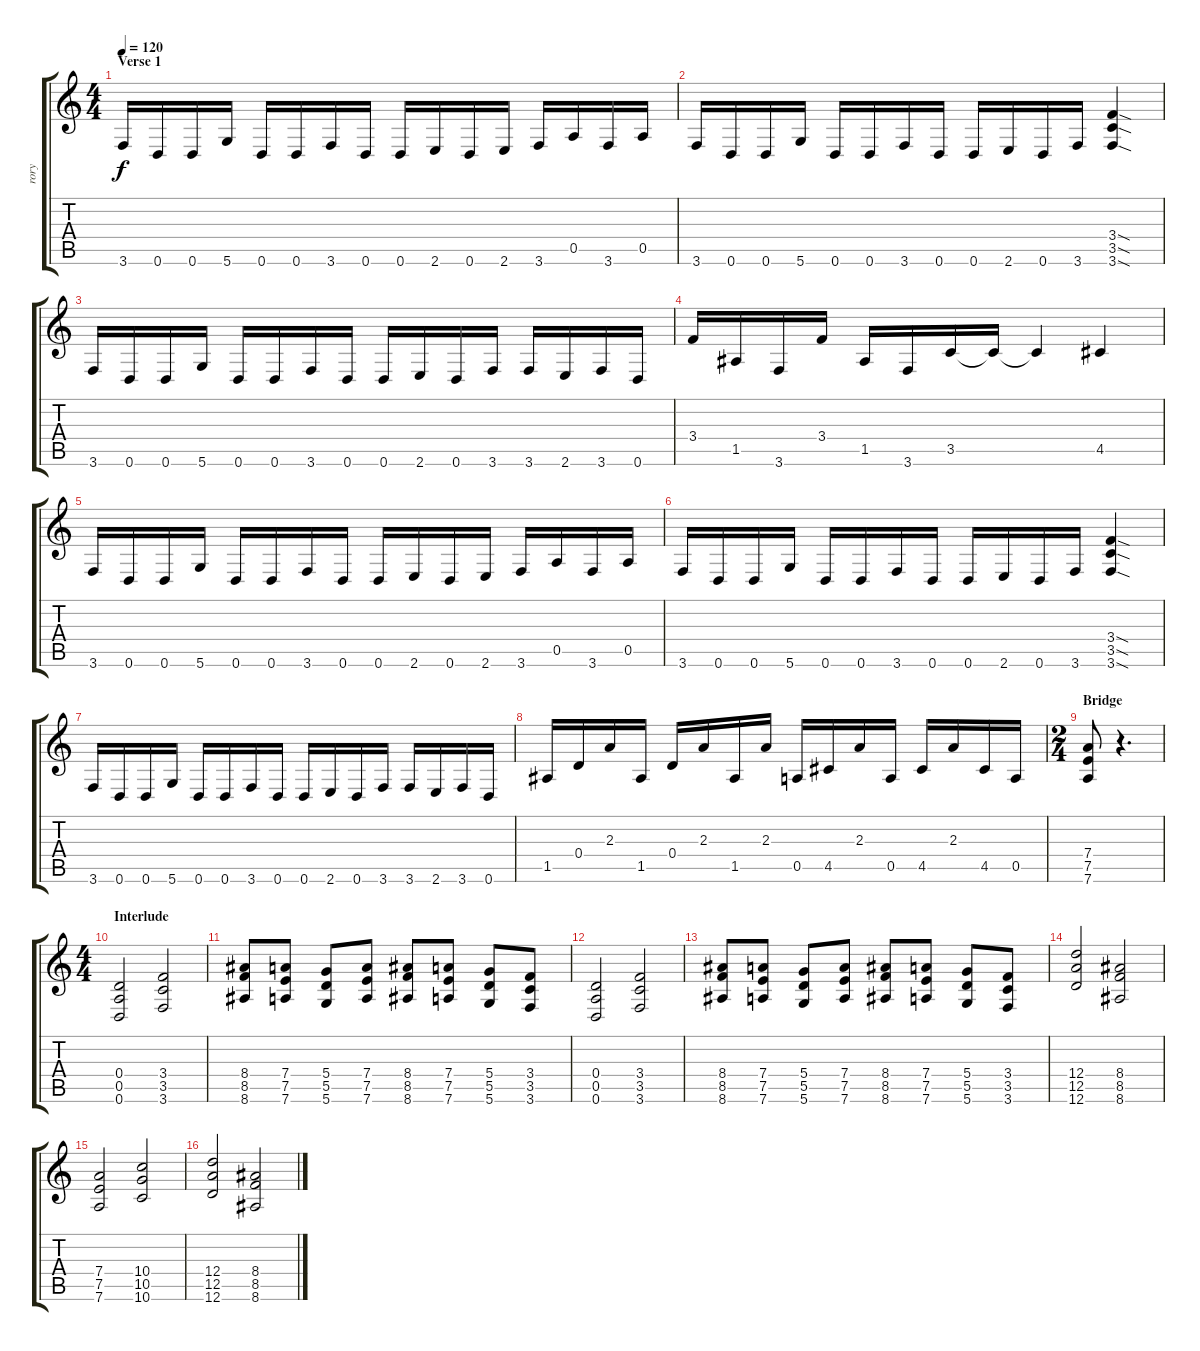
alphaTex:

\track ("rory" "rory") {instrument distortionguitar}
\staff {score tabs}
\tuning (E4 B3 G3 D3 A2 D2) {hide}
\ts (4 4)
\section ("" "Verse 1")
\tempo 120
\clef g2
\ks c
3.6.16{dy f} 0.6.16 0.6.16 5.6.16 0.6.16 0.6.16 3.6.16 0.6.16 0.6.16 2.6.16 0.6.16 2.6.16 3.6.16 0.5.16 3.6.16 0.5.16 |
3.6.16 0.6.16 0.6.16 5.6.16 0.6.16 0.6.16 3.6.16 0.6.16 0.6.16 2.6.16 0.6.16 3.6.16 (3.4{sod} 3.5{sod} 3.6{sod}).4 |
3.6.16 0.6.16 0.6.16 5.6.16 0.6.16 0.6.16 3.6.16 0.6.16 0.6.16 2.6.16 0.6.16 3.6.16 3.6.16 2.6.16 3.6.16 0.6.16 |
3.4.16 1.5.16 3.6.16 3.4.16 1.5.16 3.6.16 3.5.16 3.5{t}.16 3.5{t}.4 4.5.4 |
3.6.16 0.6.16 0.6.16 5.6.16 0.6.16 0.6.16 3.6.16 0.6.16 0.6.16 2.6.16 0.6.16 2.6.16 3.6.16 0.5.16 3.6.16 0.5.16 |
3.6.16 0.6.16 0.6.16 5.6.16 0.6.16 0.6.16 3.6.16 0.6.16 0.6.16 2.6.16 0.6.16 3.6.16 (3.4{sod} 3.5{sod} 3.6{sod}).4 |
3.6.16 0.6.16 0.6.16 5.6.16 0.6.16 0.6.16 3.6.16 0.6.16 0.6.16 2.6.16 0.6.16 3.6.16 3.6.16 2.6.16 3.6.16 0.6.16 |
1.5.16 0.4.16 2.3.16 1.5.16 0.4.16 2.3.16 1.5.16 2.3.16 0.5.16 4.5.16 2.3.16 0.5.16 4.5.16 2.3.16 4.5.16 0.5.16 |
\ts (2 4)
\section ("" "Bridge")
(7.4 7.5 7.6).8 r.4{d} |
\ts (4 4)
\section ("" "Interlude")
(0.4 0.5 0.6).2 (3.4 3.5 3.6).2 |
(8.4 8.5 8.6).8 (7.4 7.5 7.6).8 (5.4 5.5 5.6).8 (7.4 7.5 7.6).8 (8.4 8.5 8.6).8 (7.4 7.5 7.6).8 (5.4 5.5 5.6).8 (3.4 3.5 3.6).8 |
(0.4 0.5 0.6).2 (3.4 3.5 3.6).2 |
(8.4 8.5 8.6).8 (7.4 7.5 7.6).8 (5.4 5.5 5.6).8 (7.4 7.5 7.6).8 (8.4 8.5 8.6).8 (7.4 7.5 7.6).8 (5.4 5.5 5.6).8 (3.4 3.5 3.6).8 |
(12.4 12.5 12.6).2 (8.4 8.5 8.6).2 |
(7.4 7.5 7.6).2 (10.4 10.5 10.6).2 |
(12.4 12.5 12.6).2 (8.4 8.5 8.6).2
